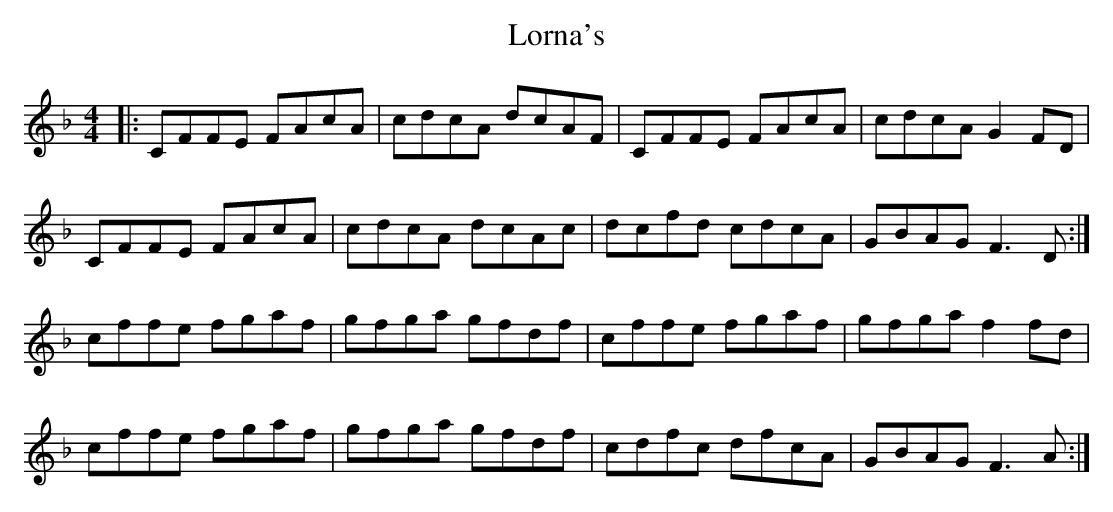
X:1
T: Lorna's
M: 4/4
L: 1/8
K: Fmaj
|:CFFE FAcA|cdcA dcAF|CFFE FAcA|cdcA G2FD|
CFFE FAcA|cdcA dcAc|dcfd cdcA|GBAG F3D:|
cffe fgaf|gfga gfdf|cffe fgaf|gfga f2fd|
cffe fgaf|gfga gfdf|cdfc dfcA|GBAG F3A:|
